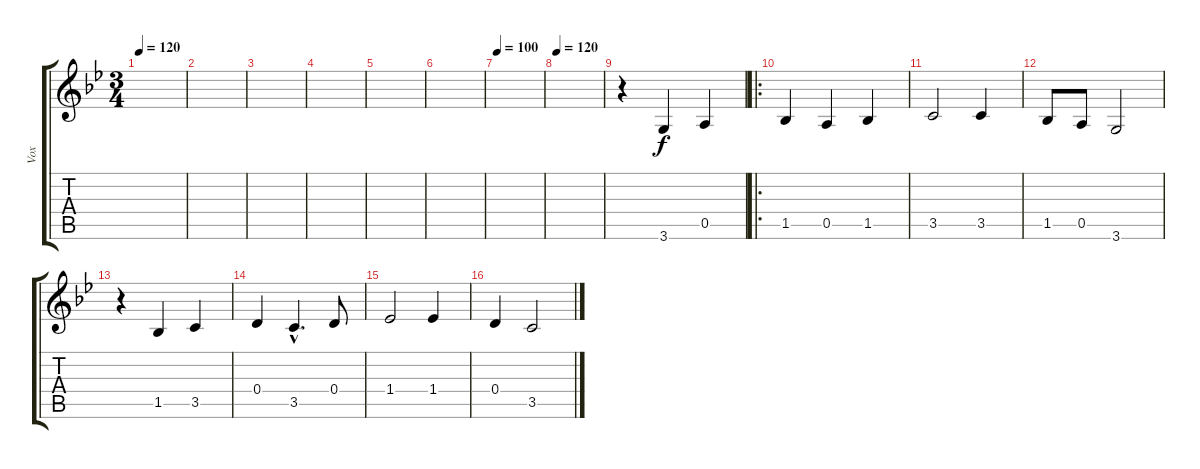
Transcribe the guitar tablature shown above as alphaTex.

\track ("Vox" "Vox") {instrument fretlessbass}
\staff {score tabs}
\tuning (E4 B3 G3 D3 A2 E2) {hide}
\ts (3 4)
\tempo 120
\clef g2
\ks bb
|
|
|
|
|
|
\tempo 100
|
\tempo 120
|
r.4 3.6.4 0.5.4 |
\ro
1.5.4 0.5.4 1.5.4 |
3.5.2 3.5.4 |
1.5.8 0.5.8 3.6.2 |
r.4 1.5.4 3.5.4 |
0.4.4 3.5{hac}.4{d} 0.4.8 |
1.4.2 1.4.4 |
0.4.4 3.5.2
